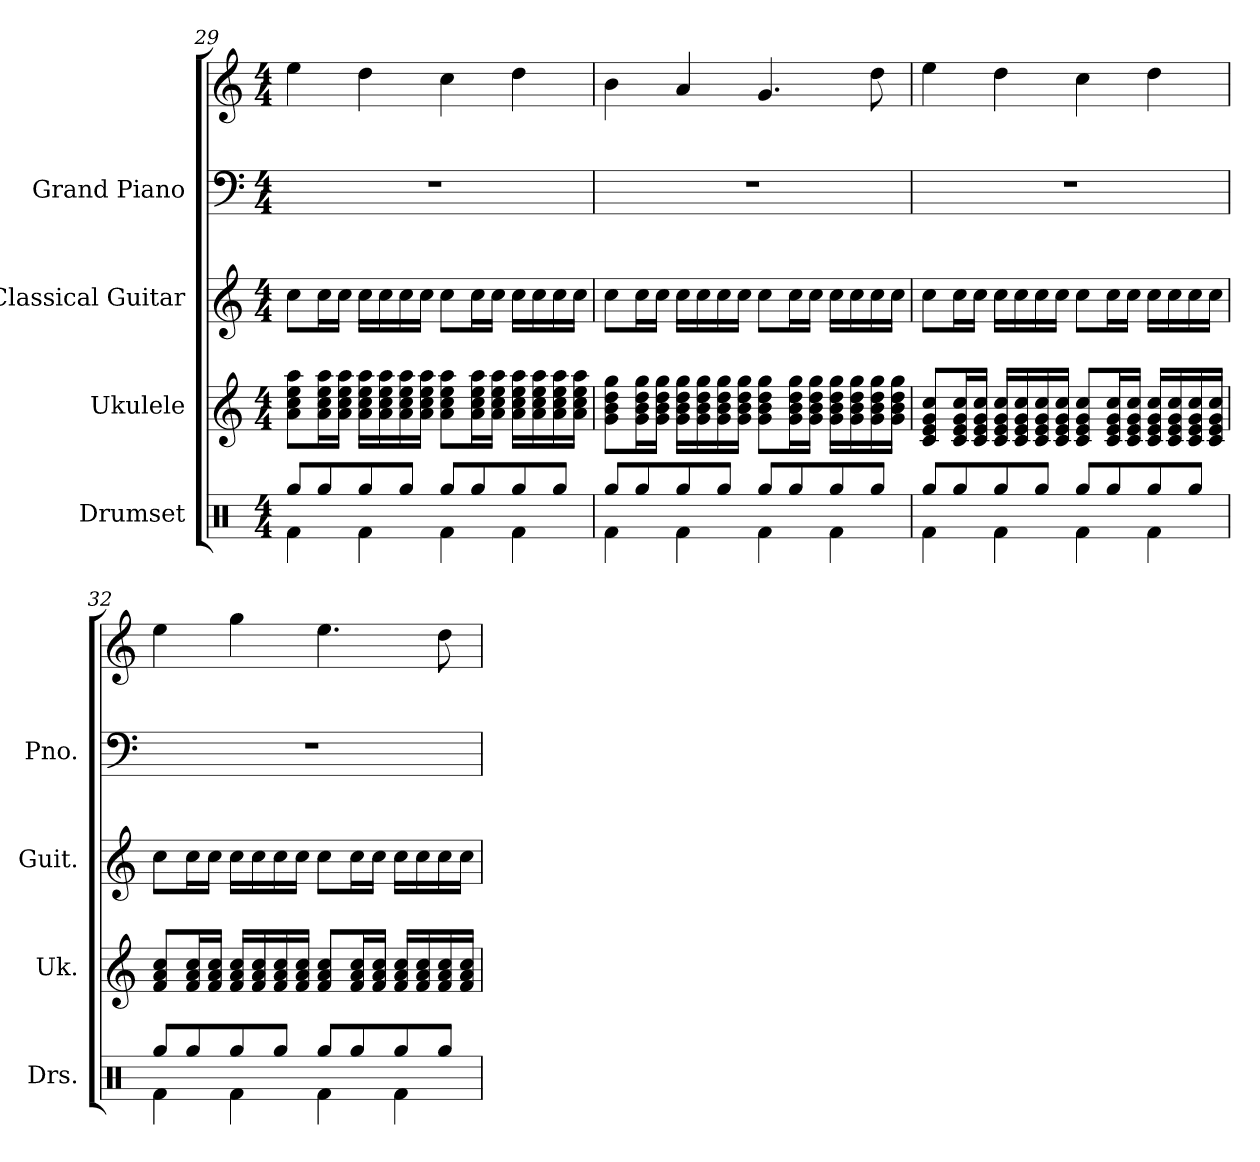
**kern	**kern	**kern	**kern	**kern
*part4	*part3	*part2	*part1	*part1
*staff5	*staff4	*staff3	*staff2	*staff1
*I"Drumset	*I"Ukulele	*I"Classical Guitar	*I"Grand Piano	*
*I'Drs.	*I'Uk.	*I'Guit.	*I'Pno.	*
*clefX	*clefG2	*clefG2	*clefF4	*clefG2
*k[]	*k[]	*k[]	*k[]	*k[]
*M4/4	*M4/4	*M4/4	*M4/4	*M4/4
=29	=29	=29	=29	=29
*^	*	*	*	*
8Rgg/L	4Rf\	8a\ 8cc\ 8ee\ 8aa\L	8cc\L	1r	4ee\
8Rgg/	.	16a\ 16cc\ 16ee\ 16aa\L	16cc\L	.	.
.	.	16a\ 16cc\ 16ee\ 16aa\JJ	16cc\JJ	.	.
8Rgg/	4Rf\	16a\ 16cc\ 16ee\ 16aa\LL	16cc\LL	.	4dd\
.	.	16a\ 16cc\ 16ee\ 16aa\	16cc\	.	.
8Rgg/J	.	16a\ 16cc\ 16ee\ 16aa\	16cc\	.	.
.	.	16a\ 16cc\ 16ee\ 16aa\JJ	16cc\JJ	.	.
8Rgg/L	4Rf\	8a\ 8cc\ 8ee\ 8aa\L	8cc\L	.	4cc\
8Rgg/	.	16a\ 16cc\ 16ee\ 16aa\L	16cc\L	.	.
.	.	16a\ 16cc\ 16ee\ 16aa\JJ	16cc\JJ	.	.
8Rgg/	4Rf\	16a\ 16cc\ 16ee\ 16aa\LL	16cc\LL	.	4dd\
.	.	16a\ 16cc\ 16ee\ 16aa\	16cc\	.	.
8Rgg/J	.	16a\ 16cc\ 16ee\ 16aa\	16cc\	.	.
.	.	16a\ 16cc\ 16ee\ 16aa\JJ	16cc\JJ	.	.
!!LO:LB:g=z
=30	=30	=30	=30	=30	=30
8Rgg/L	4Rf\	8g\ 8b\ 8dd\ 8gg\L	8cc\L	1r	4b\
8Rgg/	.	16g\ 16b\ 16dd\ 16gg\L	16cc\L	.	.
.	.	16g\ 16b\ 16dd\ 16gg\JJ	16cc\JJ	.	.
8Rgg/	4Rf\	16g\ 16b\ 16dd\ 16gg\LL	16cc\LL	.	4a/
.	.	16g\ 16b\ 16dd\ 16gg\	16cc\	.	.
8Rgg/J	.	16g\ 16b\ 16dd\ 16gg\	16cc\	.	.
.	.	16g\ 16b\ 16dd\ 16gg\JJ	16cc\JJ	.	.
8Rgg/L	4Rf\	8g\ 8b\ 8dd\ 8gg\L	8cc\L	.	4.g/
8Rgg/	.	16g\ 16b\ 16dd\ 16gg\L	16cc\L	.	.
.	.	16g\ 16b\ 16dd\ 16gg\JJ	16cc\JJ	.	.
8Rgg/	4Rf\	16g\ 16b\ 16dd\ 16gg\LL	16cc\LL	.	.
.	.	16g\ 16b\ 16dd\ 16gg\	16cc\	.	.
8Rgg/J	.	16g\ 16b\ 16dd\ 16gg\	16cc\	.	8dd\
.	.	16g\ 16b\ 16dd\ 16gg\JJ	16cc\JJ	.	.
=31	=31	=31	=31	=31	=31
8Rgg/L	4Rf\	8c/ 8e/ 8g/ 8cc/L	8cc\L	1r	4ee\
8Rgg/	.	16c/ 16e/ 16g/ 16cc/L	16cc\L	.	.
.	.	16c/ 16e/ 16g/ 16cc/JJ	16cc\JJ	.	.
8Rgg/	4Rf\	16c/ 16e/ 16g/ 16cc/LL	16cc\LL	.	4dd\
.	.	16c/ 16e/ 16g/ 16cc/	16cc\	.	.
8Rgg/J	.	16c/ 16e/ 16g/ 16cc/	16cc\	.	.
.	.	16c/ 16e/ 16g/ 16cc/JJ	16cc\JJ	.	.
8Rgg/L	4Rf\	8c/ 8e/ 8g/ 8cc/L	8cc\L	.	4cc\
8Rgg/	.	16c/ 16e/ 16g/ 16cc/L	16cc\L	.	.
.	.	16c/ 16e/ 16g/ 16cc/JJ	16cc\JJ	.	.
8Rgg/	4Rf\	16c/ 16e/ 16g/ 16cc/LL	16cc\LL	.	4dd\
.	.	16c/ 16e/ 16g/ 16cc/	16cc\	.	.
8Rgg/J	.	16c/ 16e/ 16g/ 16cc/	16cc\	.	.
.	.	16c/ 16e/ 16g/ 16cc/JJ	16cc\JJ	.	.
!!LO:PB:g=z
=32	=32	=32	=32	=32	=32
8Rgg/L	4Rf\	8f/ 8a/ 8cc/L	8cc\L	1r	4ee\
8Rgg/	.	16f/ 16a/ 16cc/L	16cc\L	.	.
.	.	16f/ 16a/ 16cc/JJ	16cc\JJ	.	.
8Rgg/	4Rf\	16f/ 16a/ 16cc/LL	16cc\LL	.	4gg\
.	.	16f/ 16a/ 16cc/	16cc\	.	.
8Rgg/J	.	16f/ 16a/ 16cc/	16cc\	.	.
.	.	16f/ 16a/ 16cc/JJ	16cc\JJ	.	.
8Rgg/L	4Rf\	8f/ 8a/ 8cc/L	8cc\L	.	4.ee\
8Rgg/	.	16f/ 16a/ 16cc/L	16cc\L	.	.
.	.	16f/ 16a/ 16cc/JJ	16cc\JJ	.	.
8Rgg/	4Rf\	16f/ 16a/ 16cc/LL	16cc\LL	.	.
.	.	16f/ 16a/ 16cc/	16cc\	.	.
8Rgg/J	.	16f/ 16a/ 16cc/	16cc\	.	8dd\
.	.	16f/ 16a/ 16cc/JJ	16cc\JJ	.	.
*v	*v	*	*	*	*
=	=	=	=	=
*-	*-	*-	*-	*-
